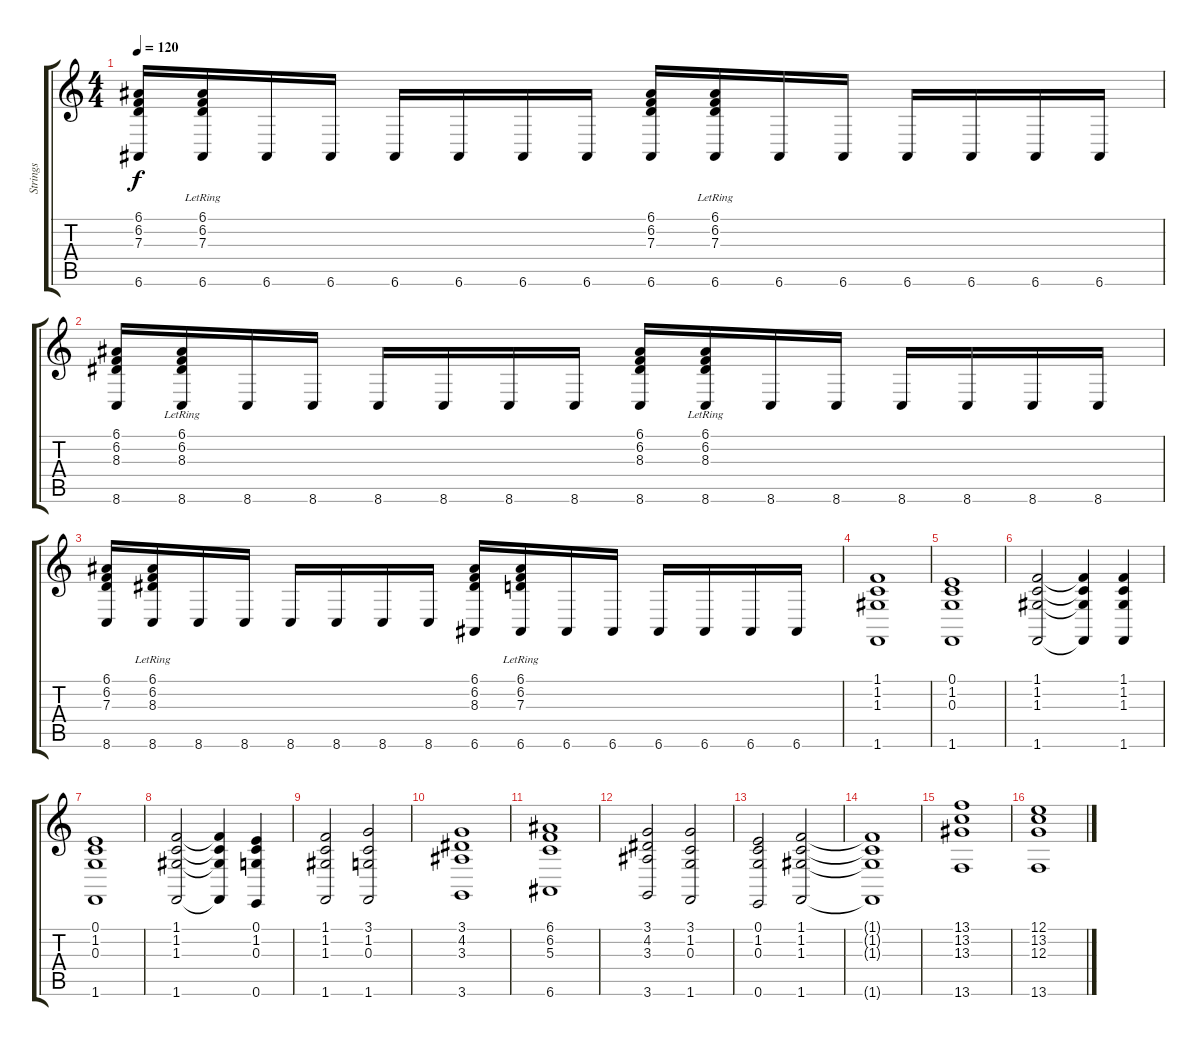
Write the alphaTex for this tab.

\track ("Strings" "Strings") {instrument stringensemble1}
\staff {score tabs}
\tuning (E4 B3 G3 D3 A2 E2) {hide}
\ts (4 4)
\tempo 120
\clef g2
\ks c
(6.1 6.2 7.3 6.6).16{dy f} (6.1{lr} 6.2{lr} 7.3{lr} 6.6).16 6.6.16 6.6.16 6.6.16 6.6.16 6.6.16 6.6.16 (6.1 6.2 7.3 6.6).16 (6.1{lr} 6.2{lr} 7.3{lr} 6.6).16 6.6.16 6.6.16 6.6.16 6.6.16 6.6.16 6.6.16 |
(6.1 6.2 8.3 8.6).16 (6.1{lr} 6.2{lr} 8.3{lr} 8.6).16 8.6.16 8.6.16 8.6.16 8.6.16 8.6.16 8.6.16 (6.1 6.2 8.3 8.6).16 (6.1{lr} 6.2{lr} 8.3{lr} 8.6).16 8.6.16 8.6.16 8.6.16 8.6.16 8.6.16 8.6.16 |
(6.1 6.2 7.3 8.6).16 (6.1{lr} 6.2{lr} 8.3{lr} 8.6).16 8.6.16 8.6.16 8.6.16 8.6.16 8.6.16 8.6.16 (6.1 6.2 8.3 6.6).16 (6.1{lr} 6.2{lr} 7.3{lr} 6.6).16 6.6.16 6.6.16 6.6.16 6.6.16 6.6.16 6.6.16 |
(1.1 1.2 1.3 1.6).1 |
(0.1 1.2 0.3 1.6).1 |
(1.1 1.2 1.3 1.6).2 (1.1{t} 1.2{t} 1.3{t} 1.6{t}).4 (1.1 1.2 1.3 1.6).4 |
(0.1 1.2 0.3 1.6).1 |
(1.1 1.2 1.3 1.6).2 (1.1{t} 1.2{t} 1.3{t} 1.6{t}).4 (0.1 1.2 0.3 0.6).4 |
(1.1 1.2 1.3 1.6).2 (3.1 1.2 0.3 1.6).2 |
(3.1 4.2 3.3 3.6).1 |
(6.1 6.2 5.3 6.6).1 |
(3.1 4.2 3.3 3.6).2 (3.1 1.2 0.3 1.6).2 |
(0.1 1.2 0.3 0.6).2 (1.1 1.2 1.3 1.6).2 |
(1.1{t} 1.2{t} 1.3{t} 1.6{t}).1 |
(13.1 13.2 13.3 13.6).1 |
(12.1 13.2 12.3 13.6).1
